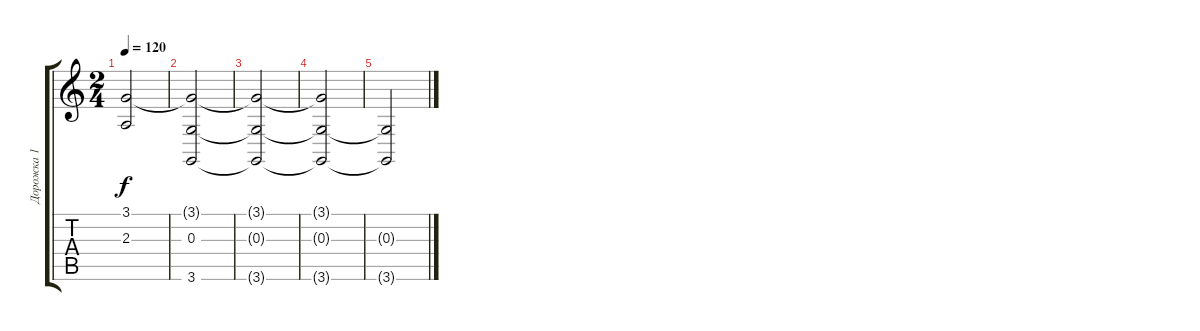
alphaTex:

\track ("Дорожка 1" "Дорожка 1") {instrument stringensemble1}
\staff {score tabs}
\tuning (E4 B3 G3 D3 A2 E2) {hide}
\ts (2 4)
\tempo 120
\clef g2
\ks c
(3.1{t} 2.3).2{dy f} |
(3.1{t} 0.3 3.6).2 |
(3.1{t} 0.3{t} 3.6{t}).2{volume 6} |
(3.1{t} 0.3{t} 3.6{t}).2 |
(0.3{t} 3.6{t}).2
